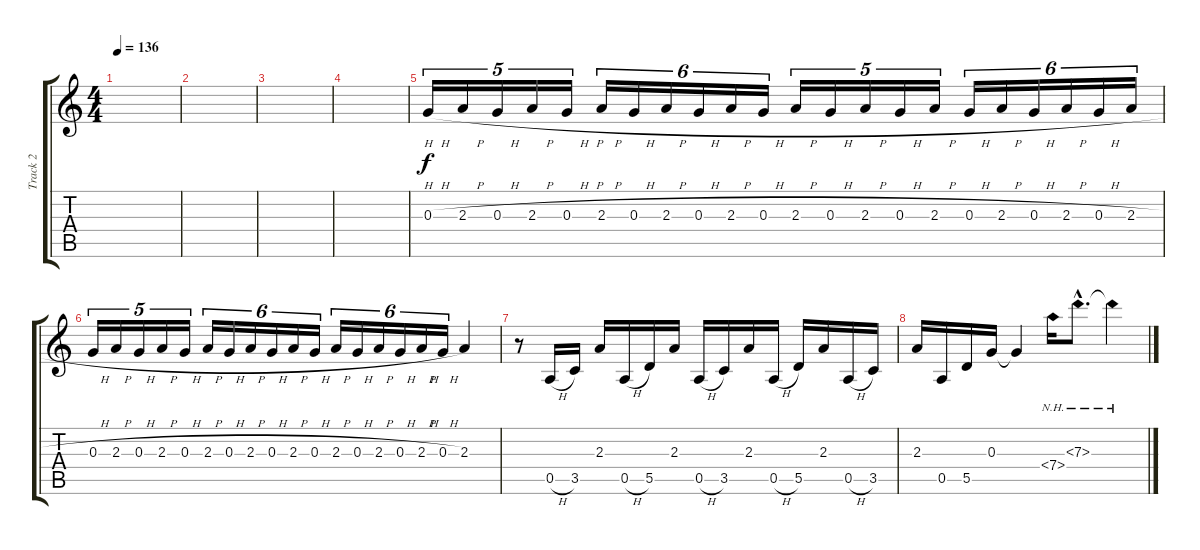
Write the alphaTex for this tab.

\track ("Track 2" "Track 2") {instrument overdrivenguitar}
\staff {score tabs}
\tuning (E4 B3 G3 D3 A2 E2) {hide}
\ts (4 4)
\tempo 136
\clef g2
\ks c
|
|
|
|
0.3{h}.16{tu (5 4)} 2.3{h}.16{tu (5 4)} 0.3{h}.16{tu (5 4)} 2.3{h}.16{tu (5 4)} 0.3{h}.16{tu (5 4)} 2.3{h}.16{tu (6 4)} 0.3{h}.16{tu (6 4)} 2.3{h}.16{tu (6 4)} 0.3{h}.16{tu (6 4)} 2.3{h}.16{tu (6 4)} 0.3{h}.16{tu (6 4)} 2.3{h}.16{tu (5 4)} 0.3{h}.16{tu (5 4)} 2.3{h}.16{tu (5 4)} 0.3{h}.16{tu (5 4)} 2.3{h}.16{tu (5 4)} 0.3{h}.16{tu (6 4)} 2.3{h}.16{tu (6 4)} 0.3{h}.16{tu (6 4)} 2.3{h}.16{tu (6 4)} 0.3{h}.16{tu (6 4)} 2.3{h}.16{tu (6 4)} |
0.3{h}.16{tu (5 4)} 2.3{h}.16{tu (5 4)} 0.3{h}.16{tu (5 4)} 2.3{h}.16{tu (5 4)} 0.3{h}.16{tu (5 4)} 2.3{h}.16{tu (6 4)} 0.3{h}.16{tu (6 4)} 2.3{h}.16{tu (6 4)} 0.3{h}.16{tu (6 4)} 2.3{h}.16{tu (6 4)} 0.3{h}.16{tu (6 4)} 2.3{h}.16{tu (6 4)} 0.3{h}.16{tu (6 4)} 2.3{h}.16{tu (6 4)} 0.3{h}.16{tu (6 4)} 2.3{h}.16{tu (6 4)} 0.3{h}.16{tu (6 4)} 2.3.4 |
r.8 0.5{h}.16 3.5.16 2.3.16 0.5{h}.16 5.5.16 2.3.16 0.5{h}.16 3.5.16 2.3.16 0.5{h}.16 5.5.16 2.3.16 0.5{h}.16 3.5.16 |
2.3.16 0.5.16 5.5.16 0.3.16 0.3{t}.4 7.4{nh}.16 7.3{nh hac}.8{d} 7.3{nh t}.4
